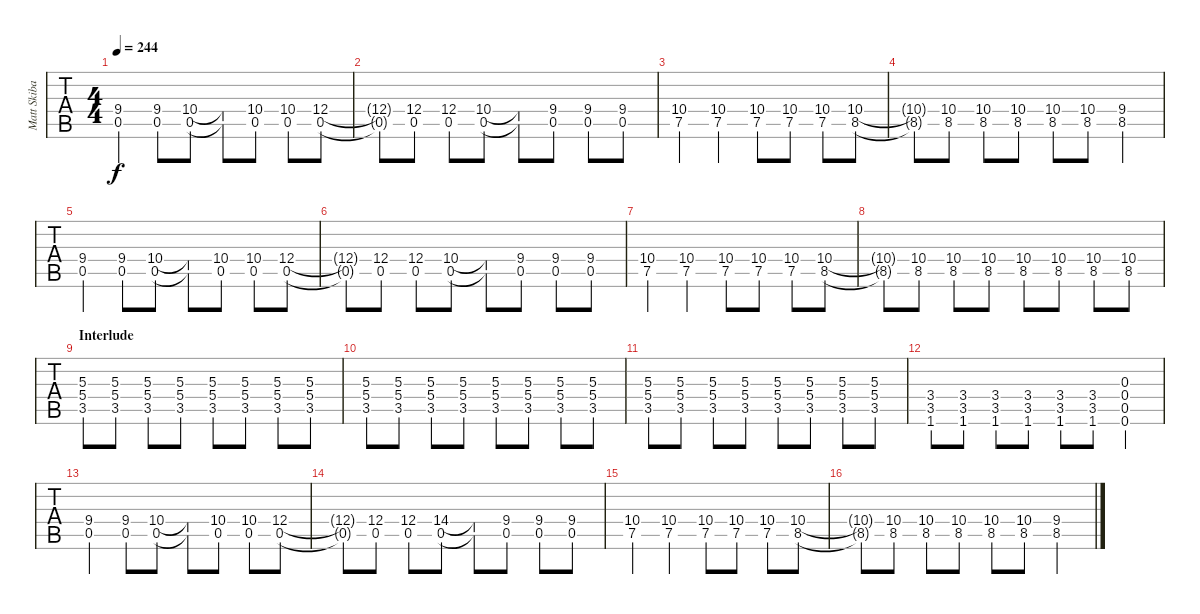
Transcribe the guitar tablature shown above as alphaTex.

\track ("Matt Skiba - Guitar" "Matt Skiba") {instrument distortionguitar}
\staff {tabs}
\tuning (E4 B3 G3 D3 A2 E2) {hide}
\ts (4 4)
\tempo 244
\clef g2
\ks c
(9.4 0.5).4{dy f} (9.4 0.5).8 (10.4 0.5).8 (10.4{t} 0.5{t}).8 (10.4 0.5).8 (10.4 0.5).8 (12.4 0.5).8 |
(12.4{t} 0.5{t}).8 (12.4 0.5).8 (12.4 0.5).8 (10.4 0.5).8 (10.4{t} 0.5{t}).8 (9.4 0.5).8 (9.4 0.5).8 (9.4 0.5).8 |
(10.4 7.5).4 (10.4 7.5).4 (10.4 7.5).8 (10.4 7.5).8 (10.4 7.5).8 (10.4 8.5).8 |
(10.4{t} 8.5{t}).8 (10.4 8.5).8 (10.4 8.5).8 (10.4 8.5).8 (10.4 8.5).8 (10.4 8.5).8 (9.4 8.5).4 |
(9.4 0.5).4 (9.4 0.5).8 (10.4 0.5).8 (10.4{t} 0.5{t}).8 (10.4 0.5).8 (10.4 0.5).8 (12.4 0.5).8 |
(12.4{t} 0.5{t}).8 (12.4 0.5).8 (12.4 0.5).8 (10.4 0.5).8 (10.4{t} 0.5{t}).8 (9.4 0.5).8 (9.4 0.5).8 (9.4 0.5).8 |
(10.4 7.5).4 (10.4 7.5).4 (10.4 7.5).8 (10.4 7.5).8 (10.4 7.5).8 (10.4 8.5).8 |
(10.4{t} 8.5{t}).8 (10.4 8.5).8 (10.4 8.5).8 (10.4 8.5).8 (10.4 8.5).8 (10.4 8.5).8 (10.4 8.5).8 (10.4 8.5).8 |
\section ("" "Interlude")
(5.3 5.4 3.5).8 (5.3 5.4 3.5).8 (5.3 5.4 3.5).8 (5.3 5.4 3.5).8 (5.3 5.4 3.5).8 (5.3 5.4 3.5).8 (5.3 5.4 3.5).8 (5.3 5.4 3.5).8 |
(5.3 5.4 3.5).8 (5.3 5.4 3.5).8 (5.3 5.4 3.5).8 (5.3 5.4 3.5).8 (5.3 5.4 3.5).8 (5.3 5.4 3.5).8 (5.3 5.4 3.5).8 (5.3 5.4 3.5).8 |
(5.3 5.4 3.5).8 (5.3 5.4 3.5).8 (5.3 5.4 3.5).8 (5.3 5.4 3.5).8 (5.3 5.4 3.5).8 (5.3 5.4 3.5).8 (5.3 5.4 3.5).8 (5.3 5.4 3.5).8 |
(3.4 3.5 1.6).8 (3.4 3.5 1.6).8 (3.4 3.5 1.6).8 (3.4 3.5 1.6).8 (3.4 3.5 1.6).8 (3.4 3.5 1.6).8 (0.3 0.4 0.5 0.6).4 |
(9.4 0.5).4 (9.4 0.5).8 (10.4 0.5).8 (10.4{t} 0.5{t}).8 (10.4 0.5).8 (10.4 0.5).8 (12.4 0.5).8 |
(12.4{t} 0.5{t}).8 (12.4 0.5).8 (12.4 0.5).8 (14.4 0.5).8 (14.4{t} 0.5{t}).8 (9.4 0.5).8 (9.4 0.5).8 (9.4 0.5).8 |
(10.4 7.5).4 (10.4 7.5).4 (10.4 7.5).8 (10.4 7.5).8 (10.4 7.5).8 (10.4 8.5).8 |
(10.4{t} 8.5{t}).8 (10.4 8.5).8 (10.4 8.5).8 (10.4 8.5).8 (10.4 8.5).8 (10.4 8.5).8 (9.4 8.5).4
